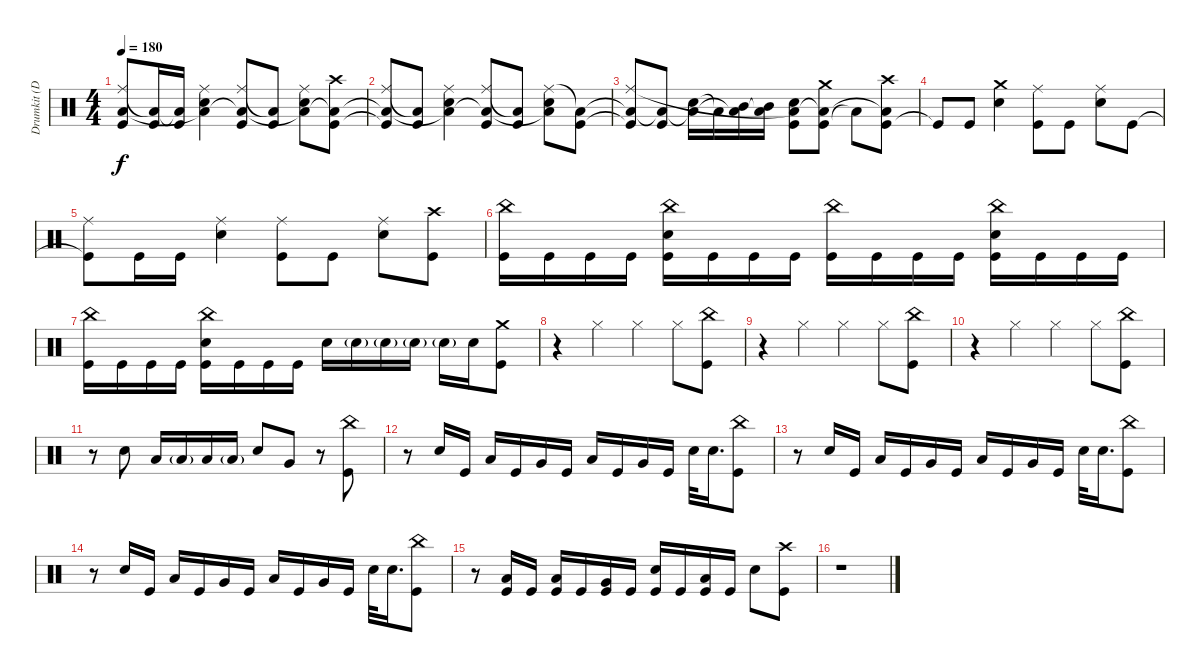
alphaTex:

\track ("Drumkit (DeGrasso)" "Drumkit (D") {instrument percussion}
\staff {score}
\articulation defaults
\ts (4 4)
\tempo 180
\clef neutral
\ks c
("Kick (hit)"{t} "Ride (middle)" "Low Floor Tom (hit)"{t}).8{dy f} ("Kick (hit)" "Low Floor Tom (hit)"{t}).16 ("Kick (hit)" "Low Floor Tom (hit)"{t}).16 ("Snare (hit) 2" "Ride (middle)" "Low Floor Tom (hit)"{t}).4 ("Kick (hit)" "Ride (middle)" "Low Floor Tom (hit)"{t}).8 ("Kick (hit)" "Low Floor Tom (hit)"{t}).8 ("Snare (hit) 2" "Ride (middle)" "Low Floor Tom (hit)"{t}).8 ("Kick (hit)" "Crash high (hit)" "Low Floor Tom (hit)"{t}).8 |
("Kick (hit)"{t} "Ride (middle)" "Low Floor Tom (hit)"{t}).8 ("Kick (hit)" "Low Floor Tom (hit)"{t}).8 ("Snare (hit) 2" "Ride (middle)" "Low Floor Tom (hit)"{t}).4 ("Kick (hit)" "Ride (middle)" "Low Floor Tom (hit)"{t}).8 ("Kick (hit)" "Low Floor Tom (hit)"{t}).8 ("Snare (hit) 2" "Ride (middle)" "Low Floor Tom (hit)"{t}).8 ("Kick (hit)" "Low Floor Tom (hit)"{t}).8 |
("Kick (hit)"{t} "Low Floor Tom (hit)"{t} "Ride (middle)").8 ("Kick (hit)" "Low Floor Tom (hit)"{t}).8 ("Snare (hit) 2" "Low Floor Tom (hit)"{t}).16 "Low Floor Tom (hit)"{t}.16 ("Mid Tom (hit)" "Low Floor Tom (hit)"{t}).16 ("Mid Tom (hit)" "Low Floor Tom (hit)"{t}).16 ("Kick (hit)" "Snare (hit) 2" "Low Floor Tom (hit)"{t}).8 ("Kick (hit)" "Crash medium (hit)" "Low Floor Tom (hit)"{t}).8 "Low Floor Tom (hit)"{t}.8 ("Kick (hit)" "Crash high (hit)" "Low Floor Tom (hit)"{t}).8 |
"Kick (hit)"{t}.8 "Kick (hit)".8 ("Snare (hit) 2" "Crash medium (hit)").4 ("Kick (hit)" "Ride (middle)").8 "Kick (hit)".8 ("Snare (hit) 2" "Ride (middle)").8 "Kick (hit)".8 |
("Kick (hit)"{t} "Ride (middle)").8 "Kick (hit)".16 "Kick (hit)".16 ("Snare (hit) 2" "Ride (middle)").4 ("Kick (hit)" "Ride (middle)").8 "Kick (hit)".8 ("Snare (hit) 2" "Ride (middle)").8 ("Kick (hit)" "Crash high (hit)").8 |
("Kick (hit)" "China (hit)").16 "Kick (hit)".16 "Kick (hit)".16 "Kick (hit)".16 ("Kick (hit)" "China (hit)" "Snare (hit) 2").16 "Kick (hit)".16 "Kick (hit)".16 "Kick (hit)".16 ("Kick (hit)" "China (hit)").16 "Kick (hit)".16 "Kick (hit)".16 "Kick (hit)".16 ("Kick (hit)" "China (hit)" "Snare (hit) 2").16 "Kick (hit)".16 "Kick (hit)".16 "Kick (hit)".16 |
("Kick (hit)" "China (hit)").16 "Kick (hit)".16 "Kick (hit)".16 "Kick (hit)".16 ("Kick (hit)" "China (hit)" "Snare (hit) 2").16 "Kick (hit)".16 "Kick (hit)".16 "Kick (hit)".16 "Snare (hit) 2".16 "Snare (hit) 2"{g}.16 "Snare (hit) 2"{g}.16 "Snare (hit) 2"{g}.16 "Snare (hit) 2"{g}.16 "Snare (hit) 2".16 ("Kick (hit)" "Crash medium (hit)").8 |
r.4 "Hi-Hat (closed)".4 "Hi-Hat (closed)".4 "Hi-Hat (closed)".8 ("China (hit)" "Kick (hit)").8 |
r.4 "Hi-Hat (closed)".4 "Hi-Hat (closed)".4 "Hi-Hat (closed)".8 ("China (hit)" "Kick (hit)").8 |
r.4 "Hi-Hat (closed)".4 "Hi-Hat (closed)".4 "Hi-Hat (closed)".8 ("China (hit)" "Kick (hit)").8 |
r.8 "Snare (hit) 2".8 "Low Tom (hit)".16 "Low Tom (hit)"{g}.16 "Low Tom (hit)".16 "Low Tom (hit)"{g}.16 "Snare (hit) 2".8 "Very Low Tom (hit)".8 r.8 ("Kick (hit)" "China (hit)").8 |
r.8 "Snare (hit) 2".16 "Kick (hit)".16 "Low Tom (hit)".16 "Kick (hit)".16 "Very Low Tom (hit)".16 "Kick (hit)".16 "Low Tom (hit)".16 "Kick (hit)".16 "Very Low Tom (hit)".16 "Kick (hit)".16 "Snare (hit) 2".32 "Snare (hit) 2".16{d} ("Kick (hit)" "China (hit)").8 |
r.8 "Snare (hit) 2".16 "Kick (hit)".16 "Low Tom (hit)".16 "Kick (hit)".16 "Very Low Tom (hit)".16 "Kick (hit)".16 "Low Tom (hit)".16 "Kick (hit)".16 "Very Low Tom (hit)".16 "Kick (hit)".16 "Snare (hit) 2".32 "Snare (hit) 2".16{d} ("Kick (hit)" "China (hit)").8 |
r.8 "Snare (hit) 2".16 "Kick (hit)".16 "Low Tom (hit)".16 "Kick (hit)".16 "Very Low Tom (hit)".16 "Kick (hit)".16 "Low Tom (hit)".16 "Kick (hit)".16 "Very Low Tom (hit)".16 "Kick (hit)".16 "Snare (hit) 2".32 "Snare (hit) 2".16{d} ("Kick (hit)" "China (hit)").8 |
r.8 ("Kick (hit)" "Low Tom (hit)").16 "Kick (hit)".16 ("Kick (hit)" "Low Tom (hit)").16 "Kick (hit)".16 ("Kick (hit)" "Very Low Tom (hit)").16 "Kick (hit)".16 ("Kick (hit)" "Snare (hit) 2").16 "Kick (hit)".16 ("Kick (hit)" "Low Tom (hit)").16 "Kick (hit)".16 "Snare (hit) 2".8 ("Kick (hit)" "Crash high (hit)").8 |
r.1
